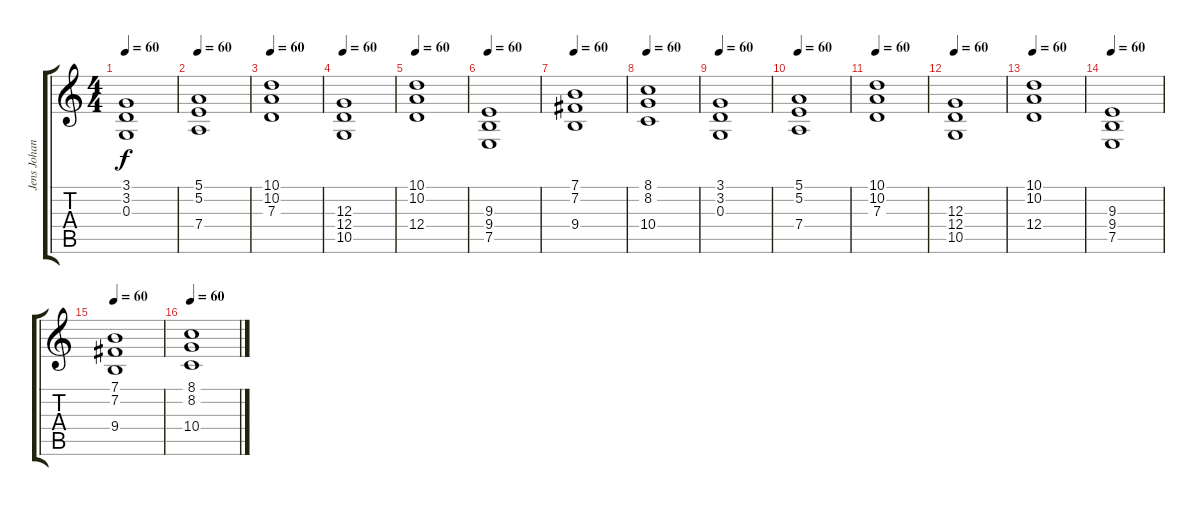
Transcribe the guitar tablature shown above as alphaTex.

\track ("Jens Johansson (Keyboards 2 Rythm)" "Jens Johan") {instrument synthstrings1}
\staff {score tabs}
\tuning (E4 B3 G3 D3 A2 E2) {hide}
\ts (4 4)
\tempo 60
\clef g2
\ks c
(3.1 3.2 0.3).1{dy f} |
\tempo 60
(5.1 5.2 7.4).1 |
\tempo 60
(10.1 10.2 7.3).1 |
\tempo 60
(12.3 12.4 10.5).1 |
\tempo 60
(10.1 10.2 12.4).1 |
\tempo 60
(9.3 9.4 7.5).1 |
\tempo 60
(7.1 7.2 9.4).1 |
\tempo 60
(8.1 8.2 10.4).1 |
\tempo 60
(3.1 3.2 0.3).1 |
\tempo 60
(5.1 5.2 7.4).1 |
\tempo 60
(10.1 10.2 7.3).1 |
\tempo 60
(12.3 12.4 10.5).1 |
\tempo 60
(10.1 10.2 12.4).1 |
\tempo 60
(9.3 9.4 7.5).1 |
\tempo 60
(7.1 7.2 9.4).1 |
\tempo 60
(8.1 8.2 10.4).1
